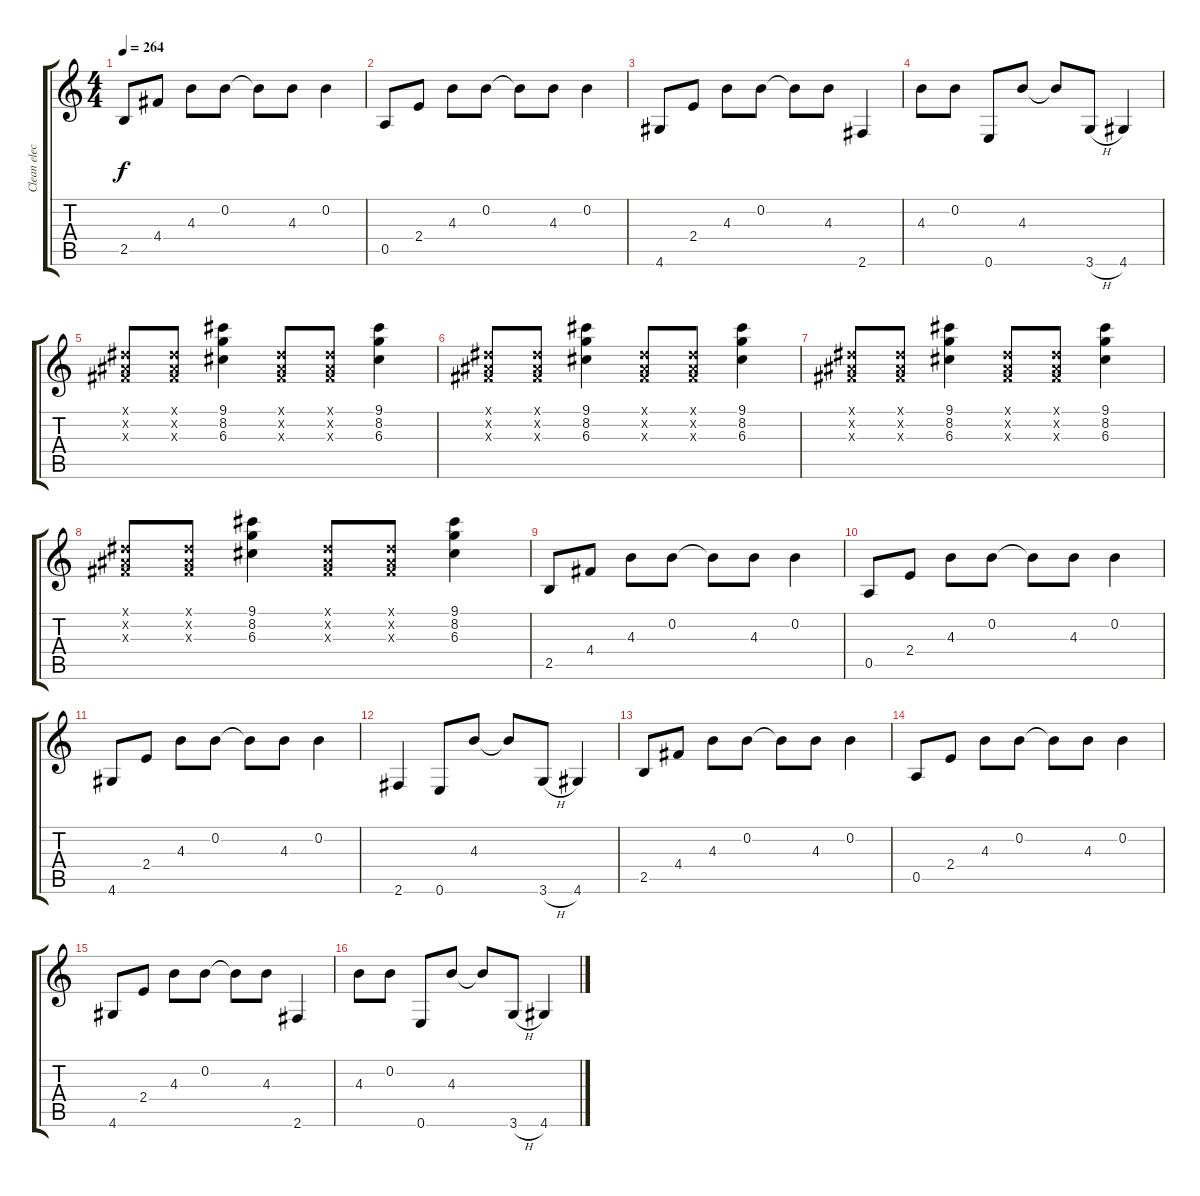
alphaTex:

\track ("Clean electric guitar 2" "Clean elec") {instrument electricguitarclean}
\staff {score tabs}
\tuning (E4 B3 G3 D3 A2 E2) {hide}
\ts (4 4)
\tempo 264
\clef g2
\ks c
2.5.8{dy f} 4.4.8 4.3.8 0.2.8 0.2{t}.8 4.3.8 0.2.4 |
0.5.8 2.4.8 4.3.8 0.2.8 0.2{t}.8 4.3.8 0.2.4 |
4.6.8 2.4.8 4.3.8 0.2.8 0.2{t}.8 4.3.8 2.6.4 |
4.3.8 0.2.8 0.6.8 4.3.8 4.3{t}.8 3.6{h}.8 4.6.4 |
(-1.1{x} -1.2{x} -1.3{x}).8 (-1.1{x} -1.2{x} -1.3{x}).8 (9.1 8.2 6.3).4 (-1.1{x} -1.2{x} -1.3{x}).8 (-1.1{x} -1.2{x} -1.3{x}).8 (9.1 8.2 6.3).4 |
(-1.1{x} -1.2{x} -1.3{x}).8 (-1.1{x} -1.2{x} -1.3{x}).8 (9.1 8.2 6.3).4 (-1.1{x} -1.2{x} -1.3{x}).8 (-1.1{x} -1.2{x} -1.3{x}).8 (9.1 8.2 6.3).4 |
(-1.1{x} -1.2{x} -1.3{x}).8 (-1.1{x} -1.2{x} -1.3{x}).8 (9.1 8.2 6.3).4 (-1.1{x} -1.2{x} -1.3{x}).8 (-1.1{x} -1.2{x} -1.3{x}).8 (9.1 8.2 6.3).4 |
(-1.1{x} -1.2{x} -1.3{x}).8 (-1.1{x} -1.2{x} -1.3{x}).8 (9.1 8.2 6.3).4 (-1.1{x} -1.2{x} -1.3{x}).8 (-1.1{x} -1.2{x} -1.3{x}).8 (9.1 8.2 6.3).4 |
2.5.8 4.4.8 4.3.8 0.2.8 0.2{t}.8 4.3.8 0.2.4 |
0.5.8 2.4.8 4.3.8 0.2.8 0.2{t}.8 4.3.8 0.2.4 |
4.6.8 2.4.8 4.3.8 0.2.8 0.2{t}.8 4.3.8 0.2.4 |
2.6.4 0.6.8 4.3.8 4.3{t}.8 3.6{h}.8 4.6.4 |
2.5.8 4.4.8 4.3.8 0.2.8 0.2{t}.8 4.3.8 0.2.4 |
0.5.8 2.4.8 4.3.8 0.2.8 0.2{t}.8 4.3.8 0.2.4 |
4.6.8 2.4.8 4.3.8 0.2.8 0.2{t}.8 4.3.8 2.6.4 |
4.3.8 0.2.8 0.6.8 4.3.8 4.3{t}.8 3.6{h}.8 4.6.4
